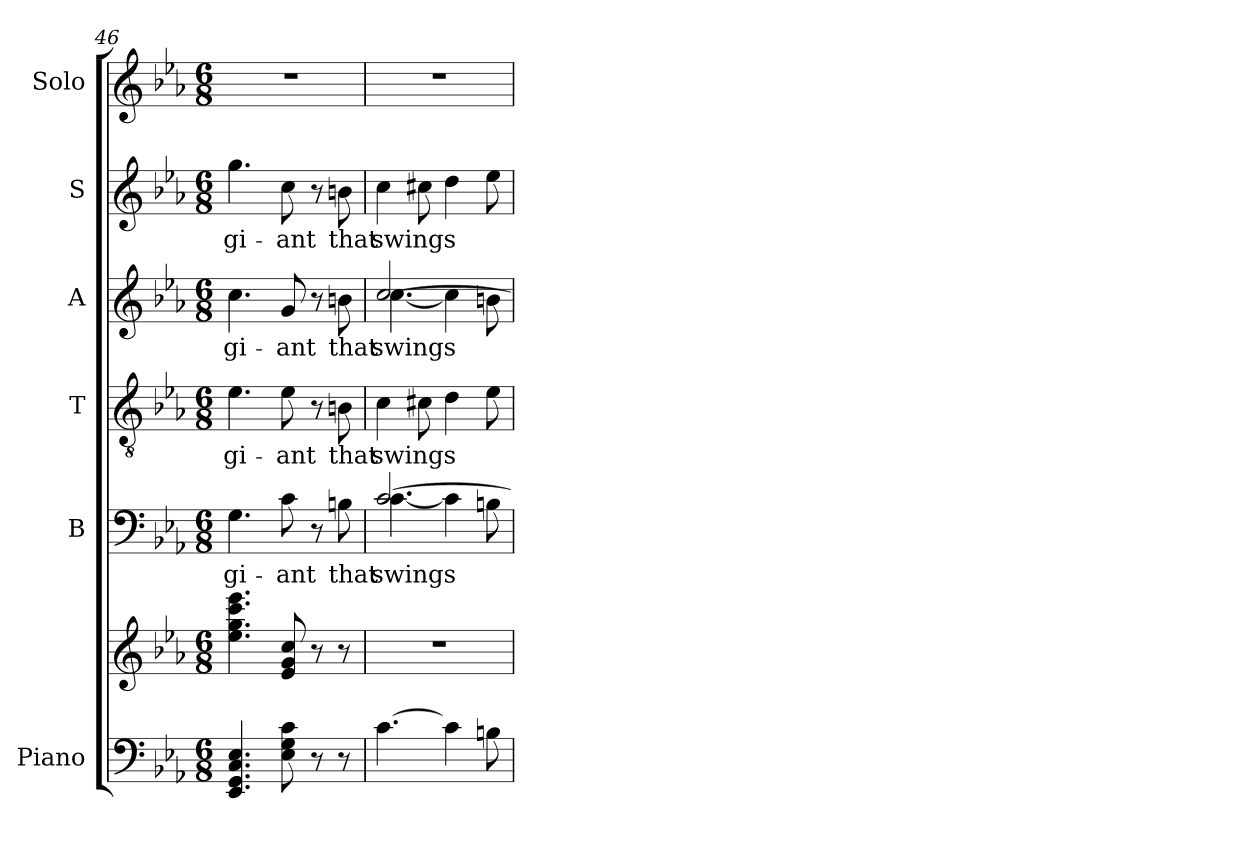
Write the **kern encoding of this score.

**kern	**kern	**kern	**text	**kern	**text	**kern	**text	**kern	**text	**kern
*part6	*part6	*part5	*part5	*part4	*part4	*part3	*part3	*part2	*part2	*part1
*staff7	*staff6	*staff5	*staff5	*staff4	*staff4	*staff3	*staff3	*staff2	*staff2	*staff1
*I"Piano	*	*I"B	*	*I"T	*	*I"A	*	*I"S	*	*I"Solo
*I'Pno	*	*I'B	*	*I'T	*	*I'A	*	*I'S	*	*
*clefF4	*clefG2	*clefF4	*	*clefGv2	*	*clefG2	*	*clefG2	*	*clefG2
*k[b-e-a-]	*k[b-e-a-]	*k[b-e-a-]	*	*k[b-e-a-]	*	*k[b-e-a-]	*	*k[b-e-a-]	*	*k[b-e-a-]
*M6/8	*M6/8	*M6/8	*	*M6/8	*	*M6/8	*	*M6/8	*	*M6/8
=46	=46	=46	=46	=46	=46	=46	=46	=46	=46	=46
!	!	!	!LO:LY:b	!	!LO:LY:b	!	!LO:LY:b	!	!LO:LY:b	!
4.EE-/ 4.GG/ 4.C/ 4.E-/	4.ee-\ 4.gg\ 4.ccc\ 4.eee-\	4.G\	gi-	4.e-\	gi-	4.cc\	gi-	4.gg\	gi-	2.r
!	!	!	!LO:LY:b	!	!LO:LY:b	!	!LO:LY:b	!	!LO:LY:b	!
8E-\ 8G\ 8c\	8e-/ 8g/ 8cc/	8c\	-ant	8e-\	-ant	8g/	-ant	8cc\	-ant	.
8r	8r	8r	.	8r	.	8r	.	8r	.	.
!	!	!	!LO:LY:b	!	!LO:LY:b	!	!LO:LY:b	!	!LO:LY:b	!
8r	8r	8Bn\	that	8Bn\	that	8bn\	that	8bn\	that	.
=47	=47	=47	=47	=47	=47	=47	=47	=47	=47	=47
!	!	!	!LO:LY:b	!	!LO:LY:b	!	!LO:LY:b	!	!LO:LY:b	!
*	*	*^	*	*	*	*^	*	*	*	*
[4.c\	2.r	[2.c/	[4.c\	swings	4c\	swings	[2.cc/	[4.cc\	swings	4cc\	swings	2.r
.	.	.	.	.	8c#X\	.	.	.	.	8cc#X\	.	.
4c\]	.	.	4c\]	.	4d\	.	.	4cc\]	.	4dd\	.	.
8Bn\	.	.	8Bn\	.	8e-\	.	.	8bn\	.	8ee-\	.	.
*	*	*v	*v	*	*	*	*v	*v	*	*	*	*
=	=	=	=	=	=	=	=	=	=	=
*-	*-	*-	*-	*-	*-	*-	*-	*-	*-	*-
